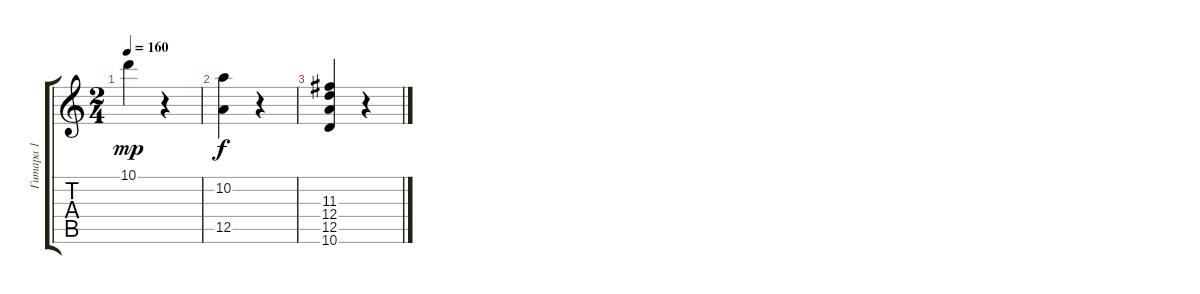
\track ("Гитара 1" "Гитара 1") {instrument distortionguitar}
\staff {score tabs}
\tuning (E4 B3 G3 D3 A2 E2) {hide}
\ts (2 4)
\tempo 160
\clef g2
\ks c
10.1.4{dy mp} r.4 |
(10.2 12.5).4{dy f} r.4 |
(11.3 12.4 12.5 10.6).4 r.4
